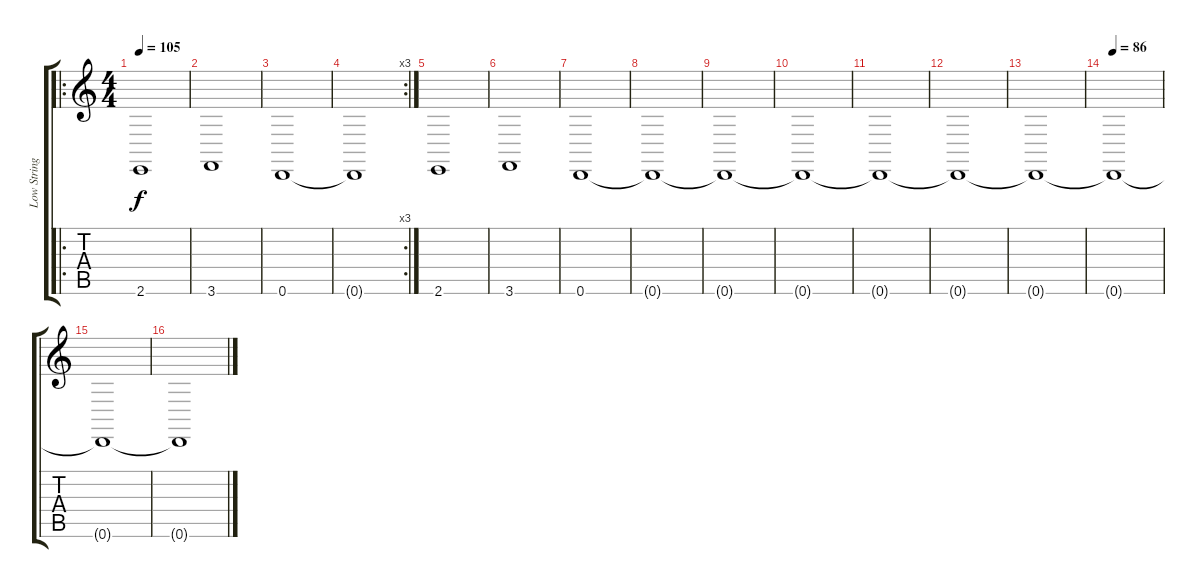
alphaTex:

\track ("Low String" "Low String") {instrument stringensemble1}
\staff {score tabs}
\tuning (E4 B3 G3 D3 A2 D2) {hide}
\ro
\ts (4 4)
\tempo 105
\clef g2
\ks c
2.6.1{dy f} |
3.6.1 |
0.6.1 |
\rc 3
0.6{t}.1 |
2.6.1 |
3.6.1 |
0.6.1 |
0.6{t}.1 |
0.6{t}.1 |
0.6{t}.1 |
0.6{t}.1 |
0.6{t}.1 |
0.6{t}.1 |
\tempo 86
0.6{t}.1 |
0.6{t}.1 |
0.6{t}.1
